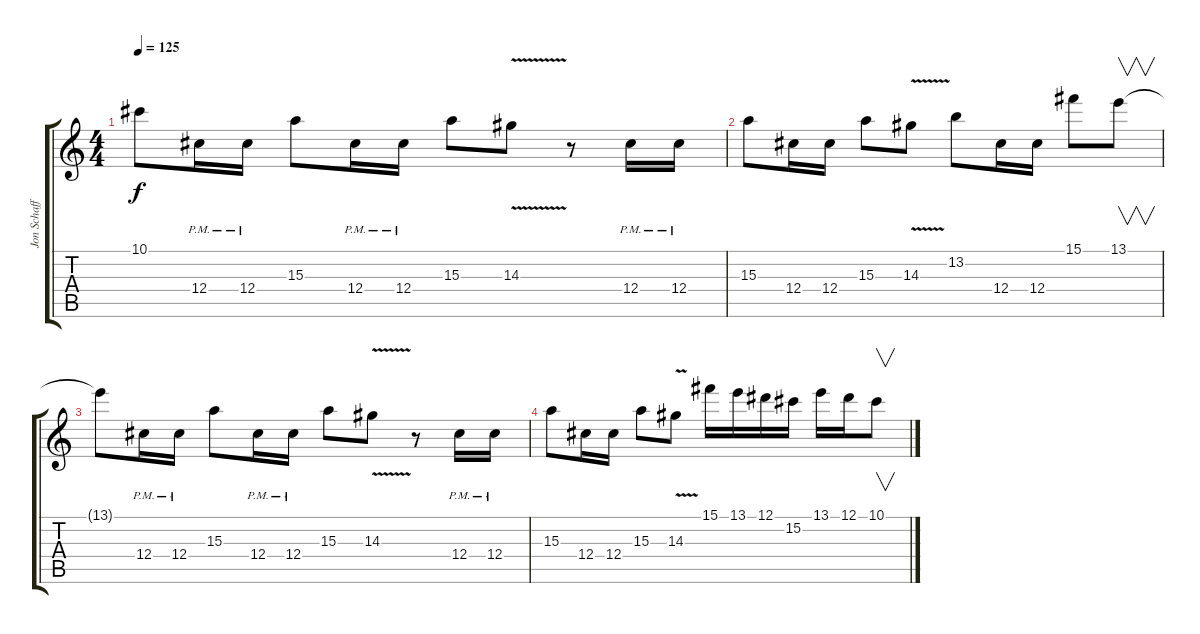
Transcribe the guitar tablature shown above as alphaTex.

\track ("Jon Schaffer ou Jim Morris Lead" "Jon Schaff") {instrument electricguitarmuted}
\staff {score tabs}
\tuning (Eb4 Bb3 Gb3 Db3 Ab2 Eb2) {hide}
\ts (4 4)
\tempo 125
\clef g2
\ks c
10.1{t}.8{dy f} 12.4{pm}.16{volume 6 balance 0} 12.4{pm}.16 15.3.8 12.4{pm}.16 12.4{pm}.16 15.3.8 14.3{v}.8 r.8 12.4{pm}.16 12.4{pm}.16 |
15.3.8 12.4.16 12.4.16 15.3.8 14.3{v}.8 13.2.8{volume 5} 12.4.16 12.4.16 15.1.8 13.1.8{v} |
13.1{t}.8 12.4{pm}.16{balance 16} 12.4{pm}.16 15.3.8 12.4{pm}.16 12.4{pm}.16 15.3.8{volume 4} 14.3{v}.8 r.8 12.4{pm}.16 12.4{pm}.16 |
15.3.8{volume 2} 12.4.16 12.4.16 15.3.8 14.3{v}.8 15.1.16 13.1.16 12.1.16 15.2.16 13.1.16 12.1.16 10.1.8{v}
